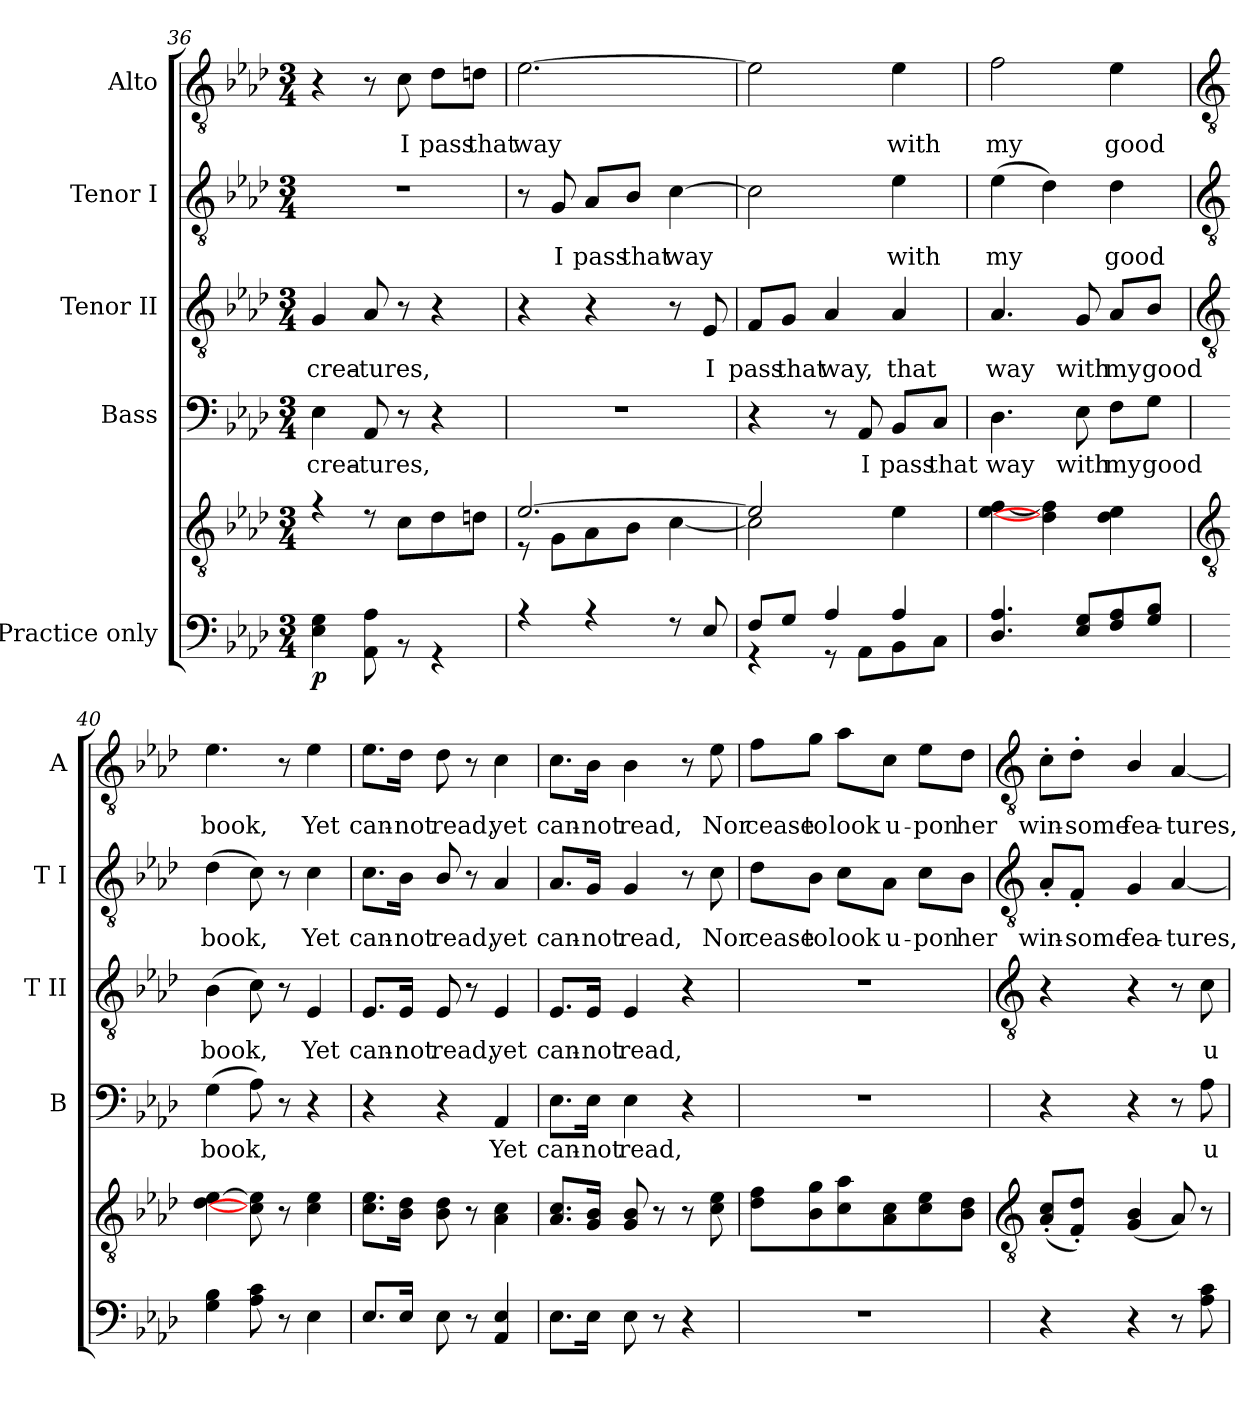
**kern	**kern	**dynam	**kern	**text	**kern	**text	**kern	**text	**kern	**text
*part5	*part5	*part5	*part4	*part4	*part3	*part3	*part2	*part2	*part1	*part1
*staff6	*staff5	*staff5/6	*staff4	*staff4	*staff3	*staff3	*staff2	*staff2	*staff1	*staff1
*I"Practice only	*	*	*I"Bass	*	*I"Tenor II	*	*I"Tenor I	*	*I"Alto	*
*	*	*	*I'B	*	*I'T II	*	*I'T I	*	*I'A	*
!!LO:LB:g=z
*clefF4	*clefGv2	*	*clefF4	*	*clefGv2	*	*clefGv2	*	*clefGv2	*
*k[b-e-a-d-]	*k[b-e-a-d-]	*	*k[b-e-a-d-]	*	*k[b-e-a-d-]	*	*k[b-e-a-d-]	*	*k[b-e-a-d-]	*
*A-:	*A-:	*	*A-:	*	*A-:	*	*A-:	*	*A-:	*
*M3/4	*M3/4	*	*M3/4	*	*M3/4	*	*M3/4	*	*M3/4	*
=36	=36	=36	=36	=36	=36	=36	=36	=36	=36	=36
*^	*^	*	*	*	*	*	*	*	*	*
!	!	!	!	!LO:DY:b=2	!	!LO:LY:b	!	!LO:LY:b	!LO:N:vis=1	!	!	!
2.ryy	4E-\ 4G\	4r	2.ryy	p	4E-	crea-	4G	crea-	2.r	.	4r	.
!	!	!	!	!	!	!LO:LY:b	!	!LO:LY:b	!	!	!	!
.	8AA-\ 8A-\	8r	.	.	8AA-	-tures,	8A-	-tures,	.	.	8r	.
!	!	!	!	!	!	!	!	!	!	!	!	!LO:LY:b
.	8r	8c\L	.	.	8r	.	8r	.	.	.	8c	I
!	!	!	!	!	!	!	!	!	!	!	!	!LO:LY:b
.	4r	8d-\	.	.	4r	.	4r	.	.	.	8d-\L	pass
!	!	!	!	!	!	!	!	!	!	!	!	!LO:LY:b
.	.	8dn\J	.	.	.	.	.	.	.	.	8dn\J	that
=37	=37	=37	=37	=37	=37	=37	=37	=37	=37	=37	=37	=37
!	!	!	!	!	!LO:N:vis=1	!	!	!	!	!	!	!LO:LY:b
4r	2.ryy	[2.e-/	8r	.	2.r	.	4r	.	8r	.	[2.e-	way
!	!	!	!	!	!	!	!	!	!	!LO:LY:b	!	!
.	.	.	8G\L	.	.	.	.	.	8G	I	.	.
!	!	!	!	!	!	!	!	!	!	!LO:LY:b	!	!
4r	.	.	8A-\	.	.	.	4r	.	8A-/L	pass	.	.
!	!	!	!	!	!	!	!	!	!	!LO:LY:b	!	!
.	.	.	8B-\J	.	.	.	.	.	8B-/J	that	.	.
!	!	!	!	!	!	!	!	!	!	!LO:LY:b	!	!
8r	.	.	[4c\	.	.	.	8r	.	[4c	way	.	.
!	!	!	!	!	!	!	!	!LO:LY:b	!	!	!	!
8E-/	.	.	.	.	.	.	8E-	I	.	.	.	.
=38	=38	=38	=38	=38	=38	=38	=38	=38	=38	=38	=38	=38
!	!	!	!	!	!	!	!	!LO:LY:b	!	!	!	!
8F/L	4r	2e-/]	2c\]	.	4r	.	8F/L	pass	2c]	.	2e-]	.
!	!	!	!	!	!	!	!	!LO:LY:b	!	!	!	!
8G/J	.	.	.	.	.	.	8G/J	that	.	.	.	.
!	!	!	!	!	!	!	!	!LO:LY:b	!	!	!	!
4A-/	8r	.	.	.	8r	.	4A-	way,	.	.	.	.
!	!	!	!	!	!	!LO:LY:b	!	!	!	!	!	!
.	8AA-\L	.	.	.	8AA-	I	.	.	.	.	.	.
!	!	!	!	!	!	!LO:LY:b	!	!LO:LY:b	!	!LO:LY:b	!	!LO:LY:b
4A-/	8BB-\	4ryy	4e-\	.	8BB-/L	pass	4A-	that	4e-	with	4e-	with
!	!	!	!	!	!	!LO:LY:b	!	!	!	!	!	!
.	8C\J	.	.	.	8C/J	that	.	.	.	.	.	.
=39	=39	=39	=39	=39	=39	=39	=39	=39	=39	=39	=39	=39
!	!LO:N:vis=1	!	!	!	!	!LO:LY:b	!	!LO:LY:b	!	!LO:LY:b	!	!LO:LY:b
4.D-/ 4.A-/	2.ryy	2.ryy	[4e-\ [4f\	.	4.D-	way	4.A-	way	(>4e-	my	2f	my
.	.	.	4d-\] 4f\]	.	.	.	.	.	4d-)	.	.	.
!	!	!	!	!	!	!LO:LY:b	!	!LO:LY:b	!	!	!	!
8E-/ 8G/L	.	.	.	.	8E-	with	8G	with	.	.	.	.
!	!	!	!	!	!	!LO:LY:b	!	!LO:LY:b	!	!LO:LY:b	!	!LO:LY:b
8F/ 8A-/	.	.	4d-\ 4e-\	.	8F\L	my	8A-/L	my	4d-	good	4e-	good
!	!	!	!	!	!	!LO:LY:b	!	!LO:LY:b	!	!	!	!
8G/ 8B-/J	.	.	.	.	8G\J	good	8B-/J	good	.	.	.	.
*v	*v	*	*	*	*	*	*	*	*	*	*	*
*	*v	*v	*	*	*	*	*	*	*	*	*
!!LO:LB:g=z
=40	=40	=40	=40	=40	=40	=40	=40	=40	=40	=40
*	*clefGv2	*	*	*	*clefGv2	*	*clefGv2	*	*clefGv2	*
!	!	!	!	!LO:LY:b	!	!LO:LY:b	!	!LO:LY:b	!	!LO:LY:b
4G 4B-	[4d- [4e-	.	(>4G	book,	(>4B-	book,	(>4d-	book,	4.e-	book,
8A- 8c	8c] 8e-]	.	8A-)	.	8c)	.	8c)	.	.	.
8r	8r	.	8r	.	8r	.	8r	.	8r	.
!	!	!	!	!	!	!LO:LY:b	!	!LO:LY:b	!	!LO:LY:b
4E-	4c 4e-	.	4r	.	4E-	Yet	4c	Yet	4e-	Yet
=41	=41	=41	=41	=41	=41	=41	=41	=41	=41	=41
!	!	!	!	!	!	!LO:LY:b	!	!LO:LY:b	!	!LO:LY:b
8.E-L	8.c 8.e-L	.	4r	.	8.E-/L	can-	8.c\L	can-	8.e-\L	can-
!	!	!	!	!	!	!LO:LY:b	!	!LO:LY:b	!	!LO:LY:b
16E-/J	16B- 16d-J	.	.	.	16E-/Jk	-not	16B-\Jk	-not	16d-\Jk	-not
!	!	!	!	!	!	!LO:LY:b	!	!LO:LY:b	!	!LO:LY:b
8E-\	8B- 8d-	.	4r	.	8E-/	read,	8B-/	read,	8d-	read,
8r	8r	.	.	.	8r	.	8r	.	8r	.
!	!	!	!	!LO:LY:b	!	!LO:LY:b	!	!LO:LY:b	!	!LO:LY:b
4AA- 4E-	4A- 4c	.	4AA-	Yet	4E-	yet	4A-	yet	4c	yet
=42	=42	=42	=42	=42	=42	=42	=42	=42	=42	=42
!	!	!	!	!LO:LY:b	!	!LO:LY:b	!	!LO:LY:b	!	!LO:LY:b
8.E-L	8.A- 8.cL	.	8.E-\L	can-	8.E-/L	can-	8.A-/L	can-	8.c\L	can-
!	!	!	!	!LO:LY:b	!	!LO:LY:b	!	!LO:LY:b	!	!LO:LY:b
16E-J	16G 16B-J	.	16E-\Jk	-not	16E-/Jk	-not	16G/Jk	-not	16B-\Jk	-not
!	!	!	!	!LO:LY:b	!	!LO:LY:b	!	!LO:LY:b	!	!LO:LY:b
8E-	8G 8B-	.	4E-	read,	4E-	read,	4G	read,	4B-	read,
8r	8r	.	.	.	.	.	.	.	.	.
4r	8r	.	4r	.	4r	.	8r	.	8r	.
!	!	!	!	!	!	!	!	!LO:LY:b	!	!LO:LY:b
.	8c 8e-	.	.	.	.	.	8c	Nor	8e-	Nor
=43	=43	=43	=43	=43	=43	=43	=43	=43	=43	=43
!LO:N:vis=1	!	!	!LO:N:vis=1	!	!LO:N:vis=1	!	!	!LO:LY:b	!	!LO:LY:b
2.r	8d- 8fL	.	2.r	.	2.r	.	8d-\L	cease	8f\L	cease
!	!	!	!	!	!	!	!	!LO:LY:b	!	!LO:LY:b
.	8B- 8g	.	.	.	.	.	8B-\J	to	8g\J	to
!	!	!	!	!	!	!	!	!LO:LY:b	!	!LO:LY:b
.	8c 8a-	.	.	.	.	.	8c\L	look	8a-\L	look
!	!	!	!	!	!	!	!	!LO:LY:b	!	!LO:LY:b
.	8A- 8c	.	.	.	.	.	8A-\J	u-	8c\J	u-
!	!	!	!	!	!	!	!	!LO:LY:b	!	!LO:LY:b
.	8c 8e-	.	.	.	.	.	8c\L	-pon	8e-\L	-pon
!	!	!	!	!	!	!	!	!LO:LY:b	!	!LO:LY:b
.	8B- 8d-J	.	.	.	.	.	8B-\J	her	8d-\J	her
!!LO:LB:g=z
=44	=44	=44	=44	=44	=44	=44	=44	=44	=44	=44
*	*clefGv2	*	*	*	*clefGv2	*	*clefGv2	*	*clefGv2	*
!	!	!	!	!	!	!	!	!LO:LY:b	!	!LO:LY:b
4r	(<8A-' 8c'L	.	4r	.	4r	.	8A-'/L	win-	8c'\L	win-
!	!	!	!	!	!	!	!	!LO:LY:b	!	!LO:LY:b
.	8F' 8d-'J)	.	.	.	.	.	8F'/J	-some	8d-'\J	-some
!	!	!	!	!	!	!	!	!LO:LY:b	!	!LO:LY:b
4r	(<4G/ 4B-/	.	4r	.	4r	.	4G	fea-	4B-/	fea-
!	!	!	!	!	!	!	!	!LO:LY:b	!	!LO:LY:b
8r	8A-)	.	8r	.	8r	.	[4A-	-tures,	[4A-	-tures,
!	!	!	!	!LO:LY:b	!	!LO:LY:b	!	!	!	!
8A- 8c	8r	.	8A-	u-	8c	u-	.	.	.	.
=	=	=	=	=	=	=	=	=	=	=
*-	*-	*-	*-	*-	*-	*-	*-	*-	*-	*-
